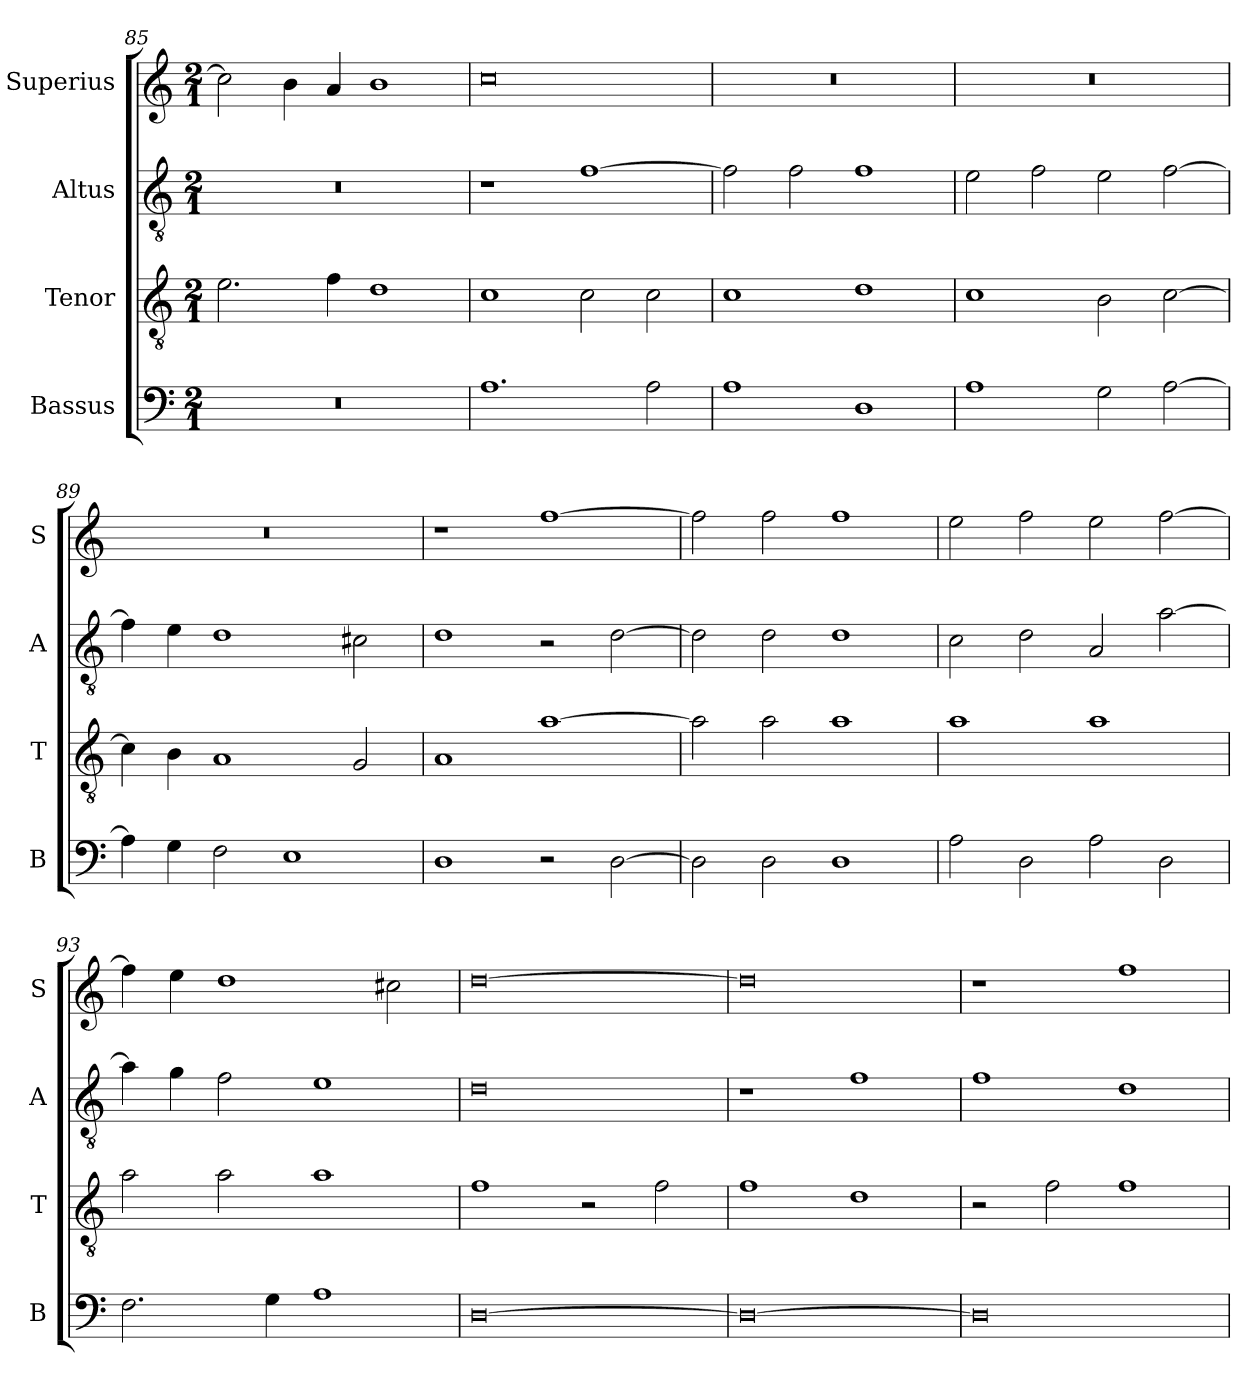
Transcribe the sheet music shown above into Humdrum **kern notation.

**kern	**kern	**kern	**kern
*part4	*part3	*part2	*part1
*staff4	*staff3	*staff2	*staff1
*I"Bassus	*I"Tenor	*I"Altus	*I"Superius
*I'B	*I'T	*I'A	*I'S
*clefF4	*clefGv2	*clefGv2	*clefG2
*k[]	*k[]	*k[]	*k[]
*M2/1	*M2/1	*M2/1	*M2/1
=85	=85	=85	=85
0r	2.e\	0r	2cc\]
.	.	.	4b\
.	4f\	.	4a/
.	1d	.	1b
=86	=86	=86	=86
1.A	1c	1r	0cc
.	2c\	[1f	.
2A\	2c\	.	.
=87	=87	=87	=87
1A	1c	2f\]	0r
.	.	2f\	.
1D	1d	1f	.
=88	=88	=88	=88
1A	1c	2e\	0r
.	.	2f\	.
2G\	2B\	2e\	.
[2A\	[2c\	[2f\	.
=89	=89	=89	=89
4A\]	4c\]	4f\]	0r
4G\	4B\	4e\	.
2F\	1A	1d	.
1E	.	.	.
.	2G/	2c#X\	.
=90	=90	=90	=90
1D	1A	1d	1r
2r	[1a	2r	[1ff
[2D\	.	[2d\	.
=91	=91	=91	=91
2D\]	2a\]	2d\]	2ff\]
2D\	2a\	2d\	2ff\
1D	1a	1d	1ff
=92	=92	=92	=92
2A\	1a	2c\	2ee\
2D\	.	2d\	2ff\
2A\	1a	2A/	2ee\
2D\	.	[2a\	[2ff\
=93	=93	=93	=93
2.F\	2a\	4a\]	4ff\]
.	.	4g\	4ee\
.	2a\	2f\	1dd
4G\	.	.	.
1A	1a	1e	.
.	.	.	2cc#X\
=94	=94	=94	=94
[0D	1f	0d	[0dd
.	2r	.	.
.	2f\	.	.
=95	=95	=95	=95
0D_	1f	1r	0dd]
.	1d	1f	.
=96	=96	=96	=96
0D]	2r	1f	1r
.	2f\	.	.
.	1f	1d	1ff
=	=	=	=
*-	*-	*-	*-
